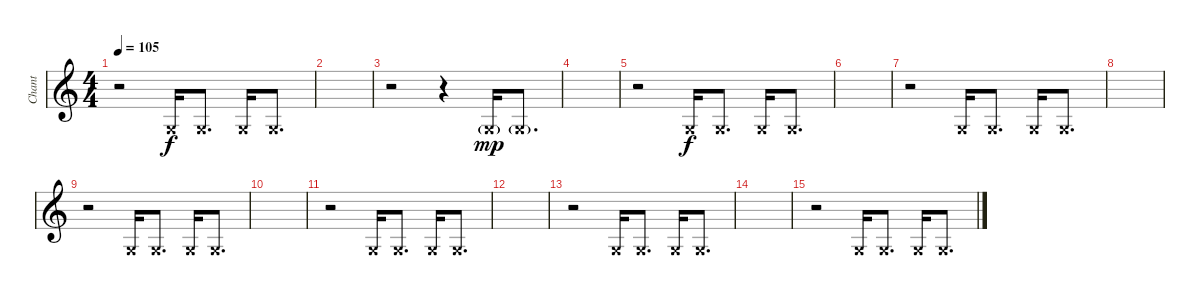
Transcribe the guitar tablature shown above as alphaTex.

\track ("Chant" "Chant") {instrument tremolostrings}
\staff {score}
\tuning (E4 B3 G3 D3 A2 E2) {hide}
\ts (4 4)
\tempo 105
\clef g2
\ks c
r.2{dy f} 0.3{x}.16 0.3{x}.8{d} 0.3{x}.16 0.3{x}.8{d} |
|
r.2 r.4 0.3{g x}.16{dy mp} 0.3{g x}.8{d} |
|
r.2 0.3{x}.16{dy f} 0.3{x}.8{d} 0.3{x}.16 0.3{x}.8{d} |
|
r.2 0.3{x}.16 0.3{x}.8{d} 0.3{x}.16 0.3{x}.8{d} |
|
r.2 0.3{x}.16 0.3{x}.8{d} 0.3{x}.16 0.3{x}.8{d} |
|
r.2 0.3{x}.16 0.3{x}.8{d} 0.3{x}.16 0.3{x}.8{d} |
|
r.2 0.3{x}.16 0.3{x}.8{d} 0.3{x}.16 0.3{x}.8{d} |
|
r.2 0.3{x}.16 0.3{x}.8{d} 0.3{x}.16 0.3{x}.8{d}
